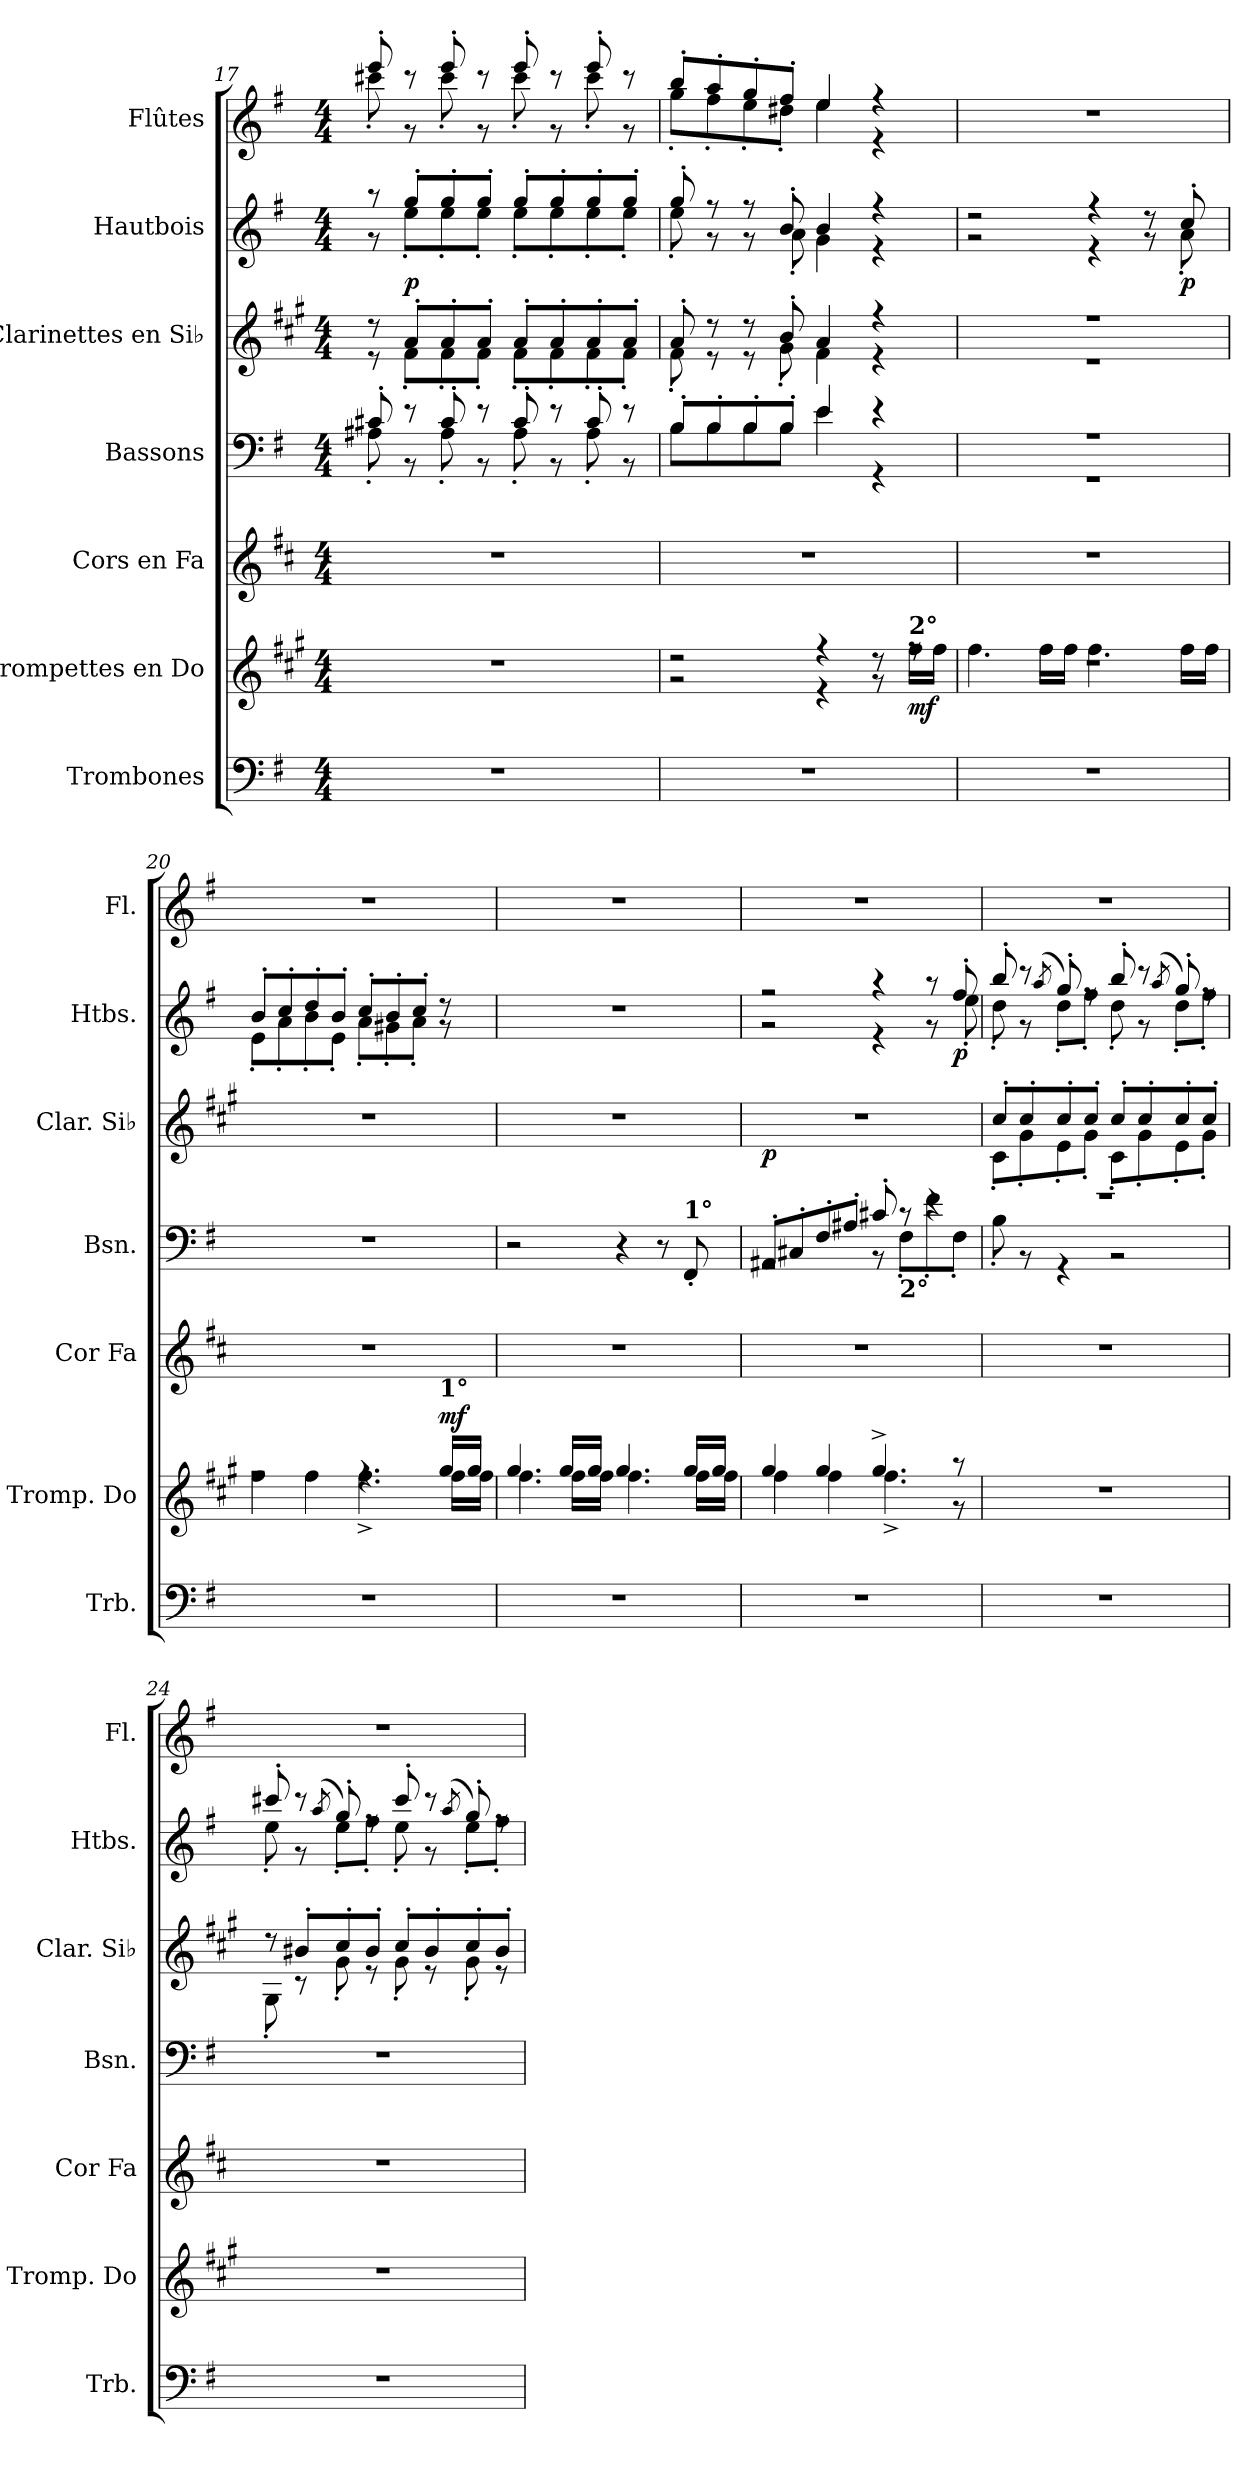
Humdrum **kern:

**kern	**kern	**dynam	**kern	**kern	**kern	**dynam	**kern	**dynam	**kern
*part7	*part6	*part6	*part5	*part4	*part3	*part3	*part2	*part2	*part1
*staff7	*staff6	*staff6	*staff5	*staff4	*staff3	*staff3	*staff2	*staff2	*staff1
*I"Trombones	*I"Trompettes en Do	*	*I"Cors en Fa	*I"Bassons	*I"Clarinettes en Si♭	*	*I"Hautbois	*	*I"Flûtes
*I'Trb.	*I'Tromp. Do	*	*I'Cor Fa	*I'Bsn.	*I'Clar. Si♭	*	*I'Htbs.	*	*I'Fl.
*clefF4	*clefG2	*	*clefG2	*clefF4	*clefG2	*	*clefG2	*	*clefG2
*	*ITrd1c2	*	*ITrd4c7	*	*ITrd1c2	*	*	*	*
*k[f#]	*k[f#]	*	*k[f#]	*k[f#]	*k[f#]	*	*k[f#]	*	*k[f#]
*M4/4	*M4/4	*	*M4/4	*M4/4	*M4/4	*	*M4/4	*	*M4/4
=17	=17	=17	=17	=17	=17	=17	=17	=17	=17
*	*	*	*	*^	*^	*	*^	*	*^
1r	1r	.	1r	8c#X'/	8A#X'\	8r	8r	.	8r	8r	.	8eee'/	8ccc#X'\
!	!	!	!	!	!	!	!	!	!	!	!LO:DY:b	!	!
.	.	.	.	8r	8r	8g'/L	8e'\L	.	8gg'/L	8ee'\L	p	8r	8r
.	.	.	.	8c#'/	8A#'\	8g'/	8e'\	.	8gg'/	8ee'\	.	8eee'/	8ccc#'\
.	.	.	.	8r	8r	8g'/J	8e'\J	.	8gg'/J	8ee'\J	.	8r	8r
.	.	.	.	8c#'/	8A#'\	8g'/L	8e'\L	.	8gg'/L	8ee'\L	.	8eee'/	8ccc#'\
.	.	.	.	8r	8r	8g'/	8e'\	.	8gg'/	8ee'\	.	8r	8r
.	.	.	.	8c#'/	8A#'\	8g'/	8e'\	.	8gg'/	8ee'\	.	8eee'/	8ccc#'\
.	.	.	.	8r	8r	8g'/J	8e'\J	.	8gg'/J	8ee'\J	.	8r	8r
!!LO:PB:g=z	!!
=18	=18	=18	=18	=18	=18	=18	=18	=18	=18	=18	=18	=18	=18
*	*^	*	*	*	*	*	*	*	*	*	*	*	*
1r	2r	2r	.	1r	8B'/L	8B\L	8g'/	8e'\	.	8gg'/	8ee'\	.	8bb'/L	8gg'\L
.	.	.	.	.	8B'/	8B\	8r	8r	.	8r	8r	.	8aa'/	8ff#'\
.	.	.	.	.	8B'/	8B\	8r	8r	.	8r	8r	.	8gg'/	8ee'\
.	.	.	.	.	8B'/J	8B\J	8a'/	8f#'\	.	8b'/	8a'\	.	8ff#'/J	8dd#X'\J
.	4r	4r	.	.	4e/	4e\	4g/	4e\	.	4b/	4g\	.	4ee/	4ee\
.	8r	8r	.	.	4r	4r	4r	4r	.	4r	4r	.	4r	4r
!	!LO:TX:a:B:t=2°	!	!	!	!	!	!	!	!	!	!	!	!	!
!	!	!	!LO:DY:b	!	!	!	!	!	!	!	!	!	!	!
.	8rff	16ee\LL	mf	.	.	.	.	.	.	.	.	.	.	.
.	.	16ee\JJ	.	.	.	.	.	.	.	.	.	.	.	.
*	*	*	*	*	*	*	*	*	*	*	*	*	*v	*v
=19	=19	=19	=19	=19	=19	=19	=19	=19	=19	=19	=19	=19	=19
1r	1rdd	4.ee\	.	1r	1r	1r	1r	1r	.	2r	2r	.	1r
.	.	16ee\LL	.	.	.	.	.	.	.	.	.	.	.
.	.	16ee\JJ	.	.	.	.	.	.	.	.	.	.	.
.	.	4.ee\	.	.	.	.	.	.	.	4r	4r	.	.
.	.	.	.	.	.	.	.	.	.	8r	8r	.	.
!	!	!	!	!	!	!	!	!	!	!	!	!LO:DY:b	!
.	.	16ee\LL	.	.	.	.	.	.	.	8cc'/	8a'\	p	.
.	.	16ee\JJ	.	.	.	.	.	.	.	.	.	.	.
*	*	*	*	*	*v	*v	*	*	*	*	*	*	*
*	*	*	*	*	*	*v	*v	*	*	*	*	*
=20	=20	=20	=20	=20	=20	=20	=20	=20	=20	=20	=20
1r	2rff	4ee\	.	1r	1r	1r	.	8b'/L	8e'\L	.	1r
.	.	.	.	.	.	.	.	8cc'/	8a'\	.	.
.	.	4ee\	.	.	.	.	.	8dd'/	8b'\	.	.
.	.	.	.	.	.	.	.	8b'/J	8e'\J	.	.
.	4.rff	4.ee^\	.	.	.	.	.	8cc'/L	8a'\L	.	.
.	.	.	.	.	.	.	.	8b'/	8g#X'\	.	.
.	.	.	.	.	.	.	.	8cc'/J	8a'\J	.	.
!	!LO:TX:a:B:t=1°	!	!	!	!	!	!	!	!	!	!
!	!	!	!LO:DY:a	!	!	!	!	!	!	!	!
.	16ff#/LL	16ee\LL	mf	.	.	.	.	8r	8r	.	.
.	16ff#/JJ	16ee\JJ	.	.	.	.	.	.	.	.	.
*	*	*	*	*	*	*	*	*v	*v	*	*
!!LO:PB:g=z
=21	=21	=21	=21	=21	=21	=21	=21	=21	=21	=21
1r	4.ff#/	4.ee\	.	1r	2r	1r	.	1r	.	1r
.	16ff#/LL	16ee\LL	.	.	.	.	.	.	.	.
.	16ff#/JJ	16ee\JJ	.	.	.	.	.	.	.	.
.	4.ff#/	4.ee\	.	.	4r	.	.	.	.	.
.	.	.	.	.	8r	.	.	.	.	.
!	!	!	!	!	!LO:TX:a:B:t=1°	!	!	!	!	!
.	16ff#/LL	16ee\LL	.	.	8FF#'/	.	.	.	.	.
.	16ff#/JJ	16ee\JJ	.	.	.	.	.	.	.	.
=22	=22	=22	=22	=22	=22	=22	=22	=22	=22	=22
*	*	*	*	*	*^	*	*	*^	*	*
!	!	!	!	!	!	!	!	!LO:DY:b	!	!	!	!
1r	4ff#/	4ee\	.	1r	8AA#X'/L	2rGG	1r	p	2r	2r	.	1r
.	.	.	.	.	8C#X'/	.	.	.	.	.	.	.
.	4ff#/	4ee\	.	.	8F#'/	.	.	.	.	.	.	.
.	.	.	.	.	8A#X'/J	.	.	.	.	.	.	.
.	4.ff#^/	4.ee^\	.	.	8c#X'/	8r	.	.	4r	4r	.	.
!	!	!	!	!	!LO:TX:b:B:t=2°	!	!	!	!	!	!	!
.	.	.	.	.	8rc	8F#'\L	.	.	.	.	.	.
.	.	.	.	.	4re	8f#'\	.	.	8r	8r	.	.
!	!	!	!	!	!	!	!	!	!	!	!LO:DY:b	!
.	8r	8r	.	.	.	8F#'\J	.	.	8ff#'/	8ee'\	p	.
*	*v	*v	*	*	*	*	*	*	*	*	*	*
=23	=23	=23	=23	=23	=23	=23	=23	=23	=23	=23	=23
*	*	*	*	*	*	*^	*	*	*	*	*
1r	1r	.	1r	1r	8B'\	8b'/L	8B'\L	.	8bb'/	8dd'\	.	1r
.	.	.	.	.	8r	8b'/	8f#'\	.	8r	8r	.	.
.	.	.	.	.	.	.	.	.	(>8qaa/	.	.	.
.	.	.	.	.	4r	8b'/	8d'\	.	8gg'/)	8dd'\L	.	.
.	.	.	.	.	.	8b'/J	8f#'\J	.	8rff	8ff#'\J	.	.
.	.	.	.	.	2r	8b'/L	8B'\L	.	8bb'/	8dd'\	.	.
.	.	.	.	.	.	8b'/	8f#'\	.	8r	8r	.	.
.	.	.	.	.	.	.	.	.	(>8qaa/	.	.	.
.	.	.	.	.	.	8b'/	8d'\	.	8gg'/)	8dd'\L	.	.
.	.	.	.	.	.	8b'/J	8f#'\J	.	8rff	8ff#'\J	.	.
*	*	*	*	*v	*v	*	*	*	*	*	*	*
!!LO:PB:g=z
=24	=24	=24	=24	=24	=24	=24	=24	=24	=24	=24	=24
1r	1r	.	1r	1r	8r	8F#'\	.	8ccc#X'/	8ee'\	.	1r
.	.	.	.	.	8a#X'/L	8r	.	8r	8r	.	.
.	.	.	.	.	.	.	.	(>8qaa/	.	.	.
.	.	.	.	.	8b'/	8f#'\	.	8gg'/)	8ee'\L	.	.
.	.	.	.	.	8a#'/J	8r	.	8rff	8ff#'\J	.	.
.	.	.	.	.	8b'/L	8f#'\	.	8ccc#'/	8ee'\	.	.
.	.	.	.	.	8a#'/	8r	.	8r	8r	.	.
.	.	.	.	.	.	.	.	(>8qaa/	.	.	.
.	.	.	.	.	8b'/	8f#'\	.	8gg'/)	8ee'\L	.	.
.	.	.	.	.	8a#'/J	8r	.	8rff	8ff#'\J	.	.
*	*	*	*	*	*v	*v	*	*	*	*	*
*	*	*	*	*	*	*	*v	*v	*	*
=	=	=	=	=	=	=	=	=	=
*-	*-	*-	*-	*-	*-	*-	*-	*-	*-
